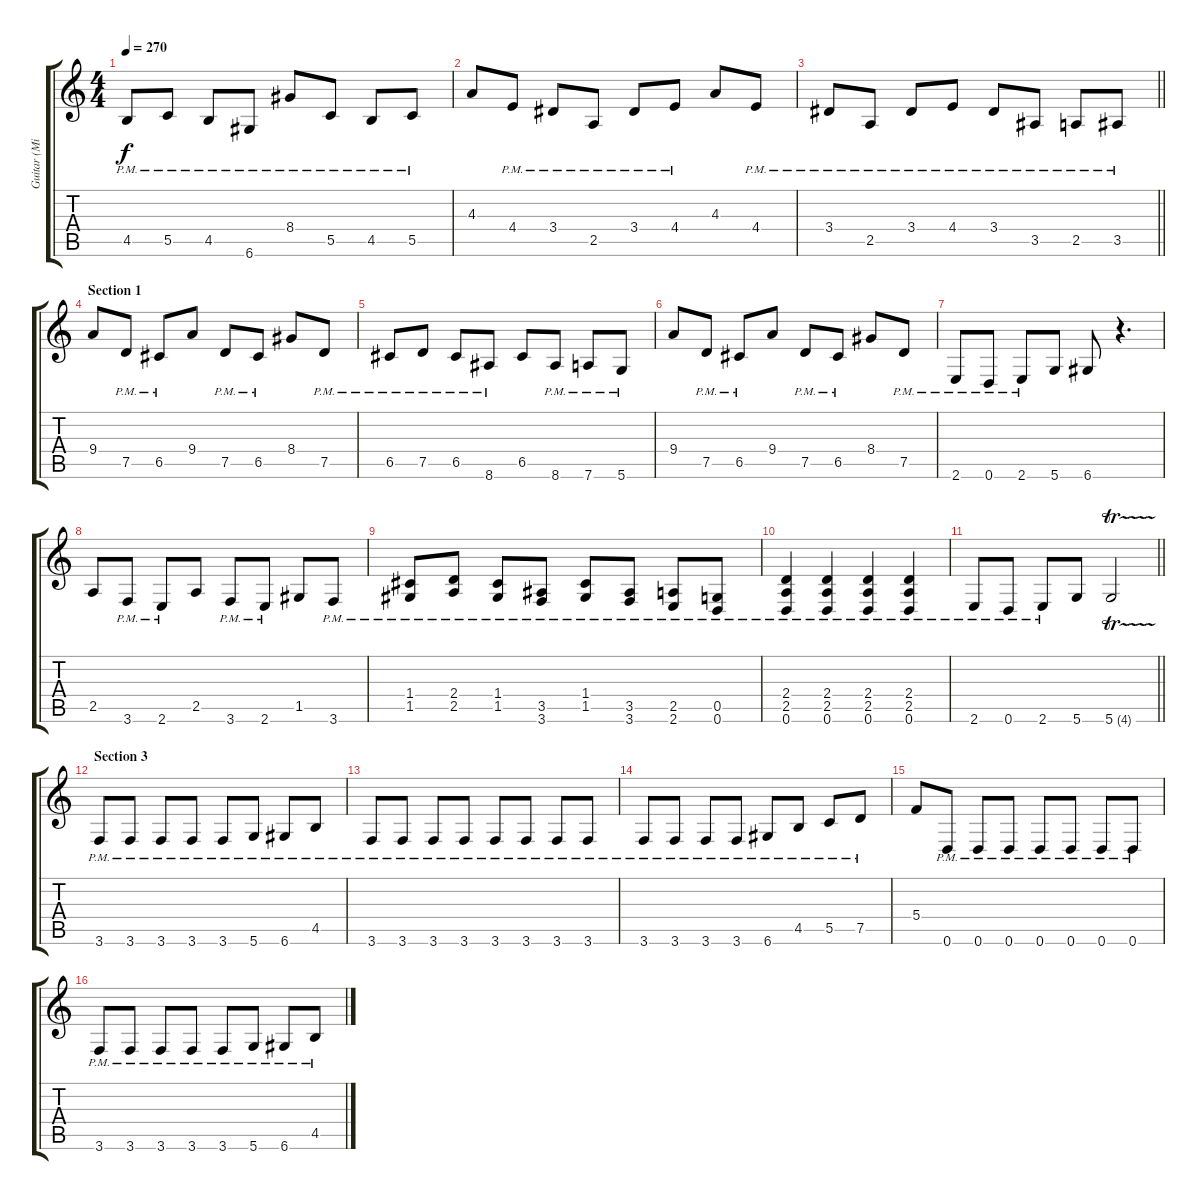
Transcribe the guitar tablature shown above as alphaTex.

\track ("Guitar (Mika)" "Guitar (Mi") {instrument overdrivenguitar}
\staff {score tabs}
\tuning (D4 A3 F3 C3 G2 D2) {hide}
\ts (4 4)
\tempo 270
\clef g2
\ks c
4.5{pm}.8{dy f} 5.5{pm}.8 4.5{pm}.8 6.6{pm}.8 8.4{pm}.8 5.5{pm}.8 4.5{pm}.8 5.5{pm}.8 |
4.3.8 4.4{pm}.8 3.4{pm}.8 2.5{pm}.8 3.4{pm}.8 4.4{pm}.8 4.3.8 4.4{pm}.8 |
\barLineRight lightlight
3.4{pm}.8 2.5{pm}.8 3.4{pm}.8 4.4{pm}.8 3.4{pm}.8 3.5{pm}.8 2.5{pm}.8 3.5{pm}.8 |
\section ("" "Section 1")
9.4.8 7.5{pm}.8 6.5{pm}.8 9.4.8 7.5{pm}.8 6.5{pm}.8 8.4.8 7.5{pm}.8 |
6.5{pm}.8 7.5{pm}.8 6.5{pm}.8 8.6{pm}.8 6.5.8 8.6{pm}.8 7.6{pm}.8 5.6{pm}.8 |
9.4.8 7.5{pm}.8 6.5{pm}.8 9.4.8 7.5{pm}.8 6.5{pm}.8 8.4.8 7.5{pm}.8 |
2.6{pm}.8 0.6{pm}.8 2.6{pm}.8 5.6.8 6.6.8 r.4{d} |
2.5.8 3.6{pm}.8 2.6{pm}.8 2.5.8 3.6{pm}.8 2.6{pm}.8 1.5.8 3.6{pm}.8 |
(1.4{pm} 1.5{pm}).8 (2.4{pm} 2.5{pm}).8 (1.4{pm} 1.5{pm}).8 (3.5{pm} 3.6{pm}).8 (1.4{pm} 1.5{pm}).8 (3.5{pm} 3.6{pm}).8 (2.5{pm} 2.6{pm}).8 (0.5{pm} 0.6{pm}).8 |
(2.4{pm} 2.5{pm} 0.6{pm}).4 (2.4{pm} 2.5{pm} 0.6{pm}).4 (2.4{pm} 2.5{pm} 0.6{pm}).4 (2.4{pm} 2.5{pm} 0.6{pm}).4 |
\barLineRight lightlight
2.6{pm}.8 0.6{pm}.8 2.6{pm}.8 5.6.8 5.6{tr (4 32)}.2 |
\section ("" "Section 3")
3.6{pm}.8 3.6{pm}.8 3.6{pm}.8 3.6{pm}.8 3.6{pm}.8 5.6{pm}.8 6.6{pm}.8 4.5{pm}.8 |
3.6{pm}.8 3.6{pm}.8 3.6{pm}.8 3.6{pm}.8 3.6{pm}.8 3.6{pm}.8 3.6{pm}.8 3.6{pm}.8 |
3.6{pm}.8 3.6{pm}.8 3.6{pm}.8 3.6{pm}.8 6.6{pm}.8 4.5{pm}.8 5.5{pm}.8 7.5{pm}.8 |
5.4.8 0.6{pm}.8 0.6{pm}.8 0.6{pm}.8 0.6{pm}.8 0.6{pm}.8 0.6{pm}.8 0.6{pm}.8 |
3.6{pm}.8 3.6{pm}.8 3.6{pm}.8 3.6{pm}.8 3.6{pm}.8 5.6{pm}.8 6.6{pm}.8 4.5{pm}.8
